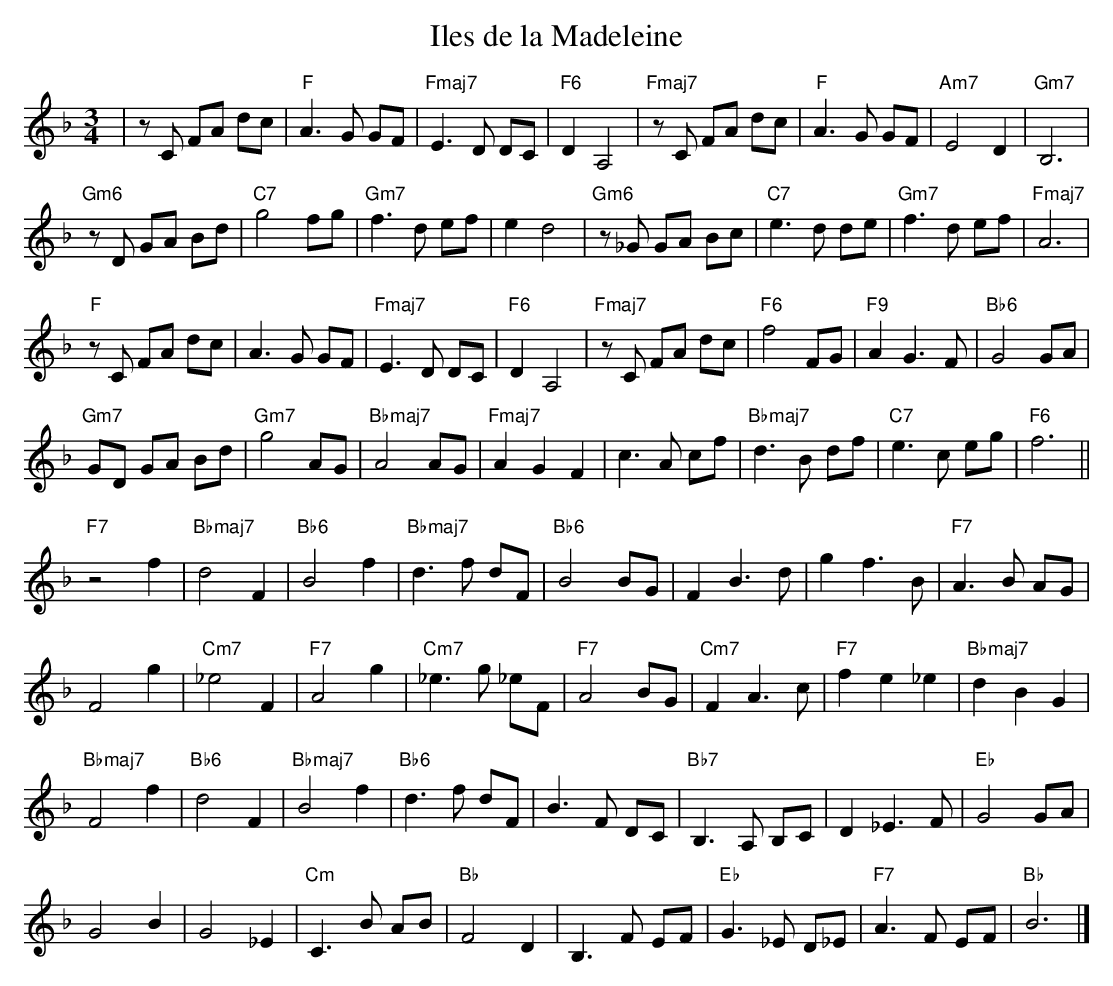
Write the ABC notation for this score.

X:1
T:Iles de la Madeleine
M:3/4
L:1/8
K:F
| zC FA dc | "F"A3G GF | "Fmaj7"E3D DC | "F6"D2 A,4 | "Fmaj7"zC FA dc | "F"A3G GF | "Am7"E4 D2 | "Gm7"B,6 |
"Gm6"zD GA Bd | "C7"g4 fg | "Gm7"f3d ef | e2 d4 | "Gm6"z_G GA Bc | "C7"e3d de | "Gm7"f3d ef | "Fmaj7"A6 |
"F"zC FA dc | A3G GF | "Fmaj7"E3D DC | "F6"D2 A,4 | "Fmaj7"zC FA dc | "F6"f4 FG | "F9"A2 G3F | "Bb6"G4 GA |
"Gm7"GD GA Bd | "Gm7"g4 AG | "Bbmaj7"A4 AG | "Fmaj7"A2 G2 F2 | c3A cf | "Bbmaj7"d3B df | "C7"e3c eg | "F6"f6 ||
"F7"z4 f2 | "Bbmaj7"d4 F2 | "Bb6"B4 f2 | "Bbmaj7"d3f dF | "Bb6"B4 BG | F2 B3d | g2 f3B | "F7"A3B AG |
F4 g2 | "Cm7"_e4 F2 | "F7"A4 g2 | "Cm7"_e3g _eF | "F7"A4 BG | "Cm7"F2 A3c | "F7"f2 e2 _e2 | "Bbmaj7"d2 B2 G2 |
"Bbmaj7"F4 f2 | "Bb6"d4 F2 | "Bbmaj7"B4 f2 | "Bb6"d3f dF | B3F DC | "Bb7"B,3A, B,C | D2 _E3F | "Eb"G4 GA |
G4 B2 | G4 _E2 | "Cm"C3B AB | "Bb"F4 D2 | B,3F EF | "Eb"G3_E D_E | "F7"A3F EF | "Bb"B6 |]
